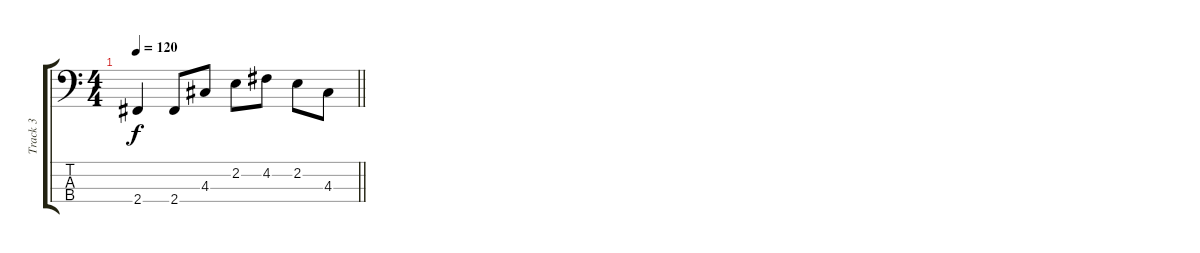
\track ("Track 3" "Track 3") {instrument electricbasspick}
\staff {score tabs}
\tuning (G2 D2 A1 E1) {hide}
\ts (4 4)
\tempo 120
\clef f4
\barLineRight lightlight
\ks c
2.4.4{dy f} 2.4.8 4.3.8 2.2.8 4.2.8 2.2.8 4.3.8
